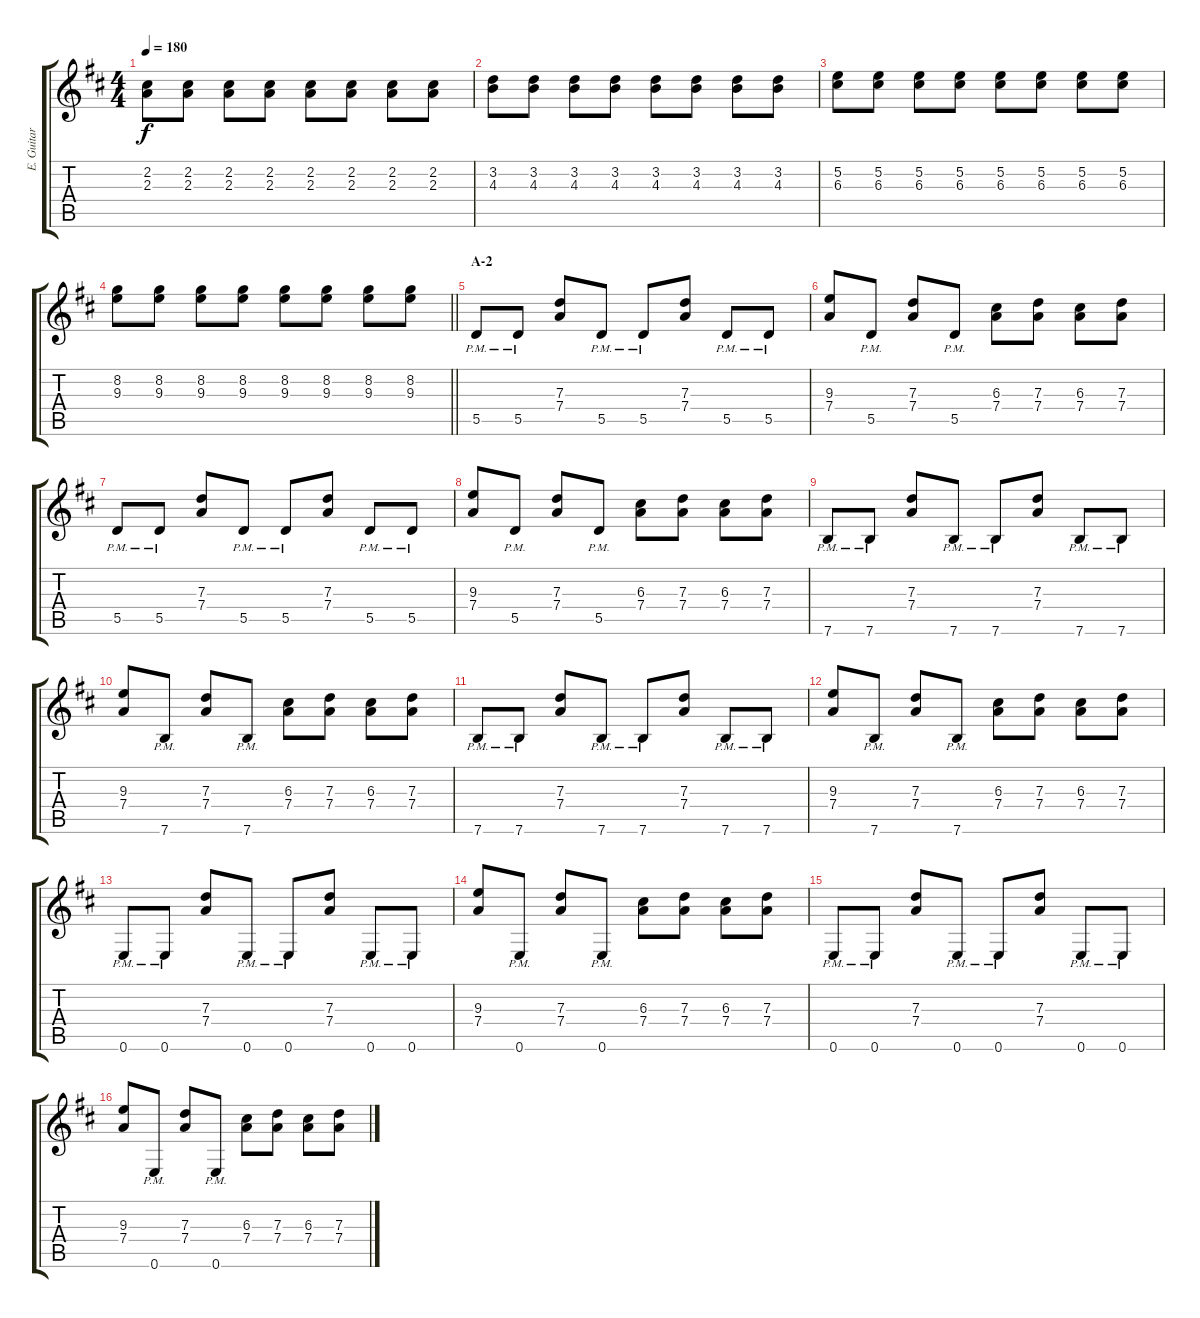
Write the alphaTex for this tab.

\track ("E. Guitar II" "E. Guitar ") {instrument overdrivenguitar}
\staff {score tabs}
\tuning (E4 B3 G3 D3 A2 E2) {hide}
\ts (4 4)
\tempo 180
\clef g2
\ks d
(2.2 2.3).8{dy f} (2.2 2.3).8 (2.2 2.3).8 (2.2 2.3).8 (2.2 2.3).8 (2.2 2.3).8 (2.2 2.3).8 (2.2 2.3).8 |
(3.2 4.3).8 (3.2 4.3).8 (3.2 4.3).8 (3.2 4.3).8 (3.2 4.3).8 (3.2 4.3).8 (3.2 4.3).8 (3.2 4.3).8 |
(5.2 6.3).8 (5.2 6.3).8 (5.2 6.3).8 (5.2 6.3).8 (5.2 6.3).8 (5.2 6.3).8 (5.2 6.3).8 (5.2 6.3).8 |
\barLineRight lightlight
(8.2 9.3).8 (8.2 9.3).8 (8.2 9.3).8 (8.2 9.3).8 (8.2 9.3).8 (8.2 9.3).8 (8.2 9.3).8 (8.2 9.3).8 |
\section ("" "A-2")
5.5{pm}.8 5.5{pm}.8 (7.3 7.4).8 5.5{pm}.8 5.5{pm}.8 (7.3 7.4).8 5.5{pm}.8 5.5{pm}.8 |
(9.3 7.4).8 5.5{pm}.8 (7.3 7.4).8 5.5{pm}.8 (6.3 7.4).8 (7.3 7.4).8 (6.3 7.4).8 (7.3 7.4).8 |
5.5{pm}.8 5.5{pm}.8 (7.3 7.4).8 5.5{pm}.8 5.5{pm}.8 (7.3 7.4).8 5.5{pm}.8 5.5{pm}.8 |
(9.3 7.4).8 5.5{pm}.8 (7.3 7.4).8 5.5{pm}.8 (6.3 7.4).8 (7.3 7.4).8 (6.3 7.4).8 (7.3 7.4).8 |
7.6{pm}.8 7.6{pm}.8 (7.3 7.4).8 7.6{pm}.8 7.6{pm}.8 (7.3 7.4).8 7.6{pm}.8 7.6{pm}.8 |
(9.3 7.4).8 7.6{pm}.8 (7.3 7.4).8 7.6{pm}.8 (6.3 7.4).8 (7.3 7.4).8 (6.3 7.4).8 (7.3 7.4).8 |
7.6{pm}.8 7.6{pm}.8 (7.3 7.4).8 7.6{pm}.8 7.6{pm}.8 (7.3 7.4).8 7.6{pm}.8 7.6{pm}.8 |
(9.3 7.4).8 7.6{pm}.8 (7.3 7.4).8 7.6{pm}.8 (6.3 7.4).8 (7.3 7.4).8 (6.3 7.4).8 (7.3 7.4).8 |
0.6{pm}.8 0.6{pm}.8 (7.3 7.4).8 0.6{pm}.8 0.6{pm}.8 (7.3 7.4).8 0.6{pm}.8 0.6{pm}.8 |
(9.3 7.4).8 0.6{pm}.8 (7.3 7.4).8 0.6{pm}.8 (6.3 7.4).8 (7.3 7.4).8 (6.3 7.4).8 (7.3 7.4).8 |
0.6{pm}.8 0.6{pm}.8 (7.3 7.4).8 0.6{pm}.8 0.6{pm}.8 (7.3 7.4).8 0.6{pm}.8 0.6{pm}.8 |
(9.3 7.4).8 0.6{pm}.8 (7.3 7.4).8 0.6{pm}.8 (6.3 7.4).8 (7.3 7.4).8 (6.3 7.4).8 (7.3 7.4).8
